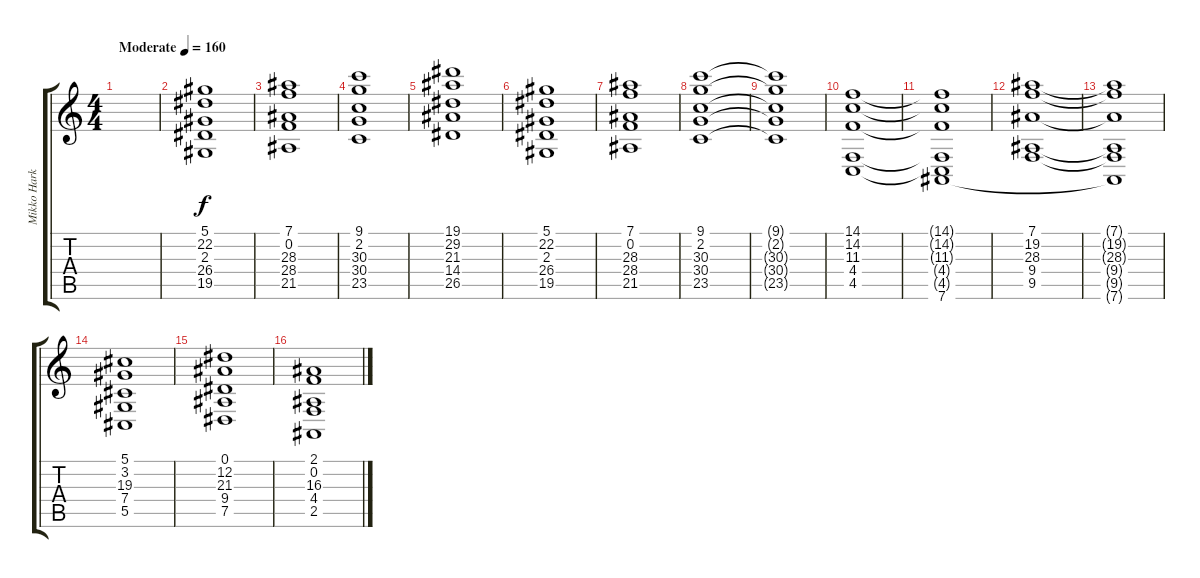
\track ("Mikko Harkin String" "Mikko Hark") {instrument synthstrings1}
\staff {score tabs}
\tuning (Eb4 Bb3 Gb3 Db3 Ab2 Eb2) {hide}
\ts (4 4)
\tempo (160 "Moderate")
\clef g2
\ks c
|
(5.1 22.2 2.3 26.4 19.5).1 |
(7.1 0.2 28.3 28.4 21.5).1 |
(9.1 2.2 30.3 30.4 23.5).1 |
(19.1 29.2 21.3 14.4 26.5).1 |
(5.1 22.2 2.3 26.4 19.5).1 |
(7.1 0.2 28.3 28.4 21.5).1 |
(9.1 2.2 30.3 30.4 23.5).1 |
(9.1{t} 2.2{t} 30.3{t} 30.4{t} 23.5{t}).1 |
(14.1 14.2 11.3 4.4 4.5).1{volume 9} |
(14.1{t} 14.2{t} 11.3{t} 4.4{t} 4.5{t} 7.6).1 |
(7.1 19.2 28.3 9.4 9.5).1 |
(7.1{t} 19.2{t} 28.3{t} 9.4{t} 9.5{t} 7.6{t}).1 |
(5.1 3.2 19.3 7.4 5.5).1 |
(0.1 12.2 21.3 9.4 7.5).1 |
(2.1 0.2 16.3 4.4 2.5).1
